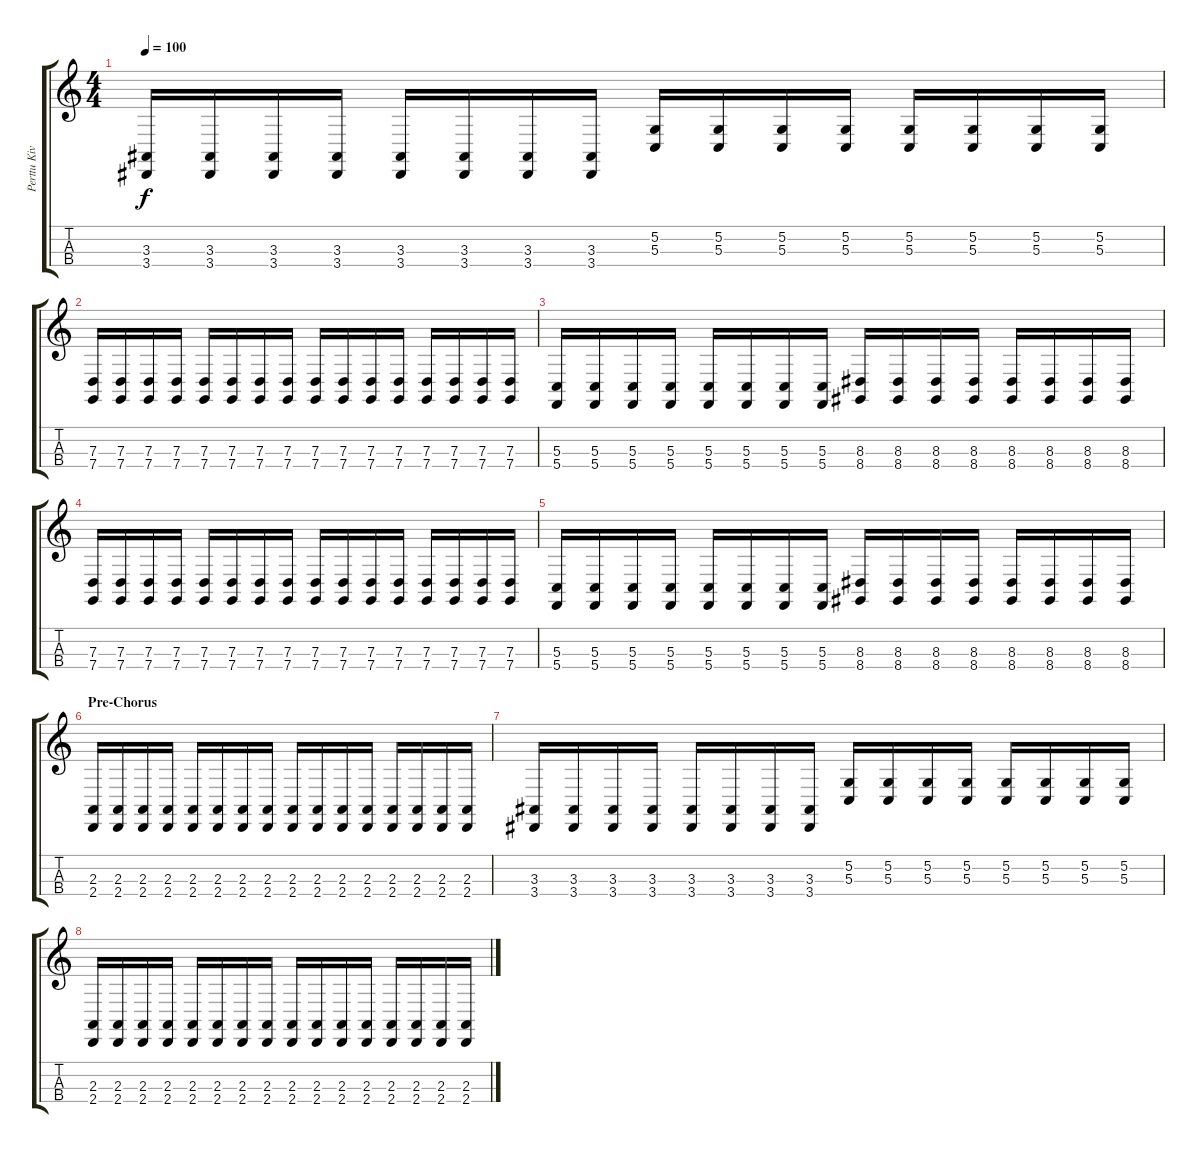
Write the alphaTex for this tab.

\track ("Perttu Kivilaakso" "Perttu Kiv") {instrument cello}
\staff {score tabs}
\tuning (G3 D3 G2 C2) {hide}
\ts (4 4)
\tempo 100
\clef g2
\ks c
(3.3 3.4).16{dy f} (3.3 3.4).16 (3.3 3.4).16 (3.3 3.4).16 (3.3 3.4).16 (3.3 3.4).16 (3.3 3.4).16 (3.3 3.4).16 (5.2 5.3).16 (5.2 5.3).16 (5.2 5.3).16 (5.2 5.3).16 (5.2 5.3).16 (5.2 5.3).16 (5.2 5.3).16 (5.2 5.3).16 |
(7.3 7.4).16 (7.3 7.4).16 (7.3 7.4).16 (7.3 7.4).16 (7.3 7.4).16 (7.3 7.4).16 (7.3 7.4).16 (7.3 7.4).16 (7.3 7.4).16 (7.3 7.4).16 (7.3 7.4).16 (7.3 7.4).16 (7.3 7.4).16 (7.3 7.4).16 (7.3 7.4).16 (7.3 7.4).16 |
(5.3 5.4).16 (5.3 5.4).16 (5.3 5.4).16 (5.3 5.4).16 (5.3 5.4).16 (5.3 5.4).16 (5.3 5.4).16 (5.3 5.4).16 (8.3 8.4).16 (8.3 8.4).16 (8.3 8.4).16 (8.3 8.4).16 (8.3 8.4).16 (8.3 8.4).16 (8.3 8.4).16 (8.3 8.4).16 |
(7.3 7.4).16 (7.3 7.4).16 (7.3 7.4).16 (7.3 7.4).16 (7.3 7.4).16 (7.3 7.4).16 (7.3 7.4).16 (7.3 7.4).16 (7.3 7.4).16 (7.3 7.4).16 (7.3 7.4).16 (7.3 7.4).16 (7.3 7.4).16 (7.3 7.4).16 (7.3 7.4).16 (7.3 7.4).16 |
(5.3 5.4).16 (5.3 5.4).16 (5.3 5.4).16 (5.3 5.4).16 (5.3 5.4).16 (5.3 5.4).16 (5.3 5.4).16 (5.3 5.4).16 (8.3 8.4).16 (8.3 8.4).16 (8.3 8.4).16 (8.3 8.4).16 (8.3 8.4).16 (8.3 8.4).16 (8.3 8.4).16 (8.3 8.4).16 |
\section ("" "Pre-Chorus")
(2.3 2.4).16 (2.3 2.4).16 (2.3 2.4).16 (2.3 2.4).16 (2.3 2.4).16 (2.3 2.4).16 (2.3 2.4).16 (2.3 2.4).16 (2.3 2.4).16 (2.3 2.4).16 (2.3 2.4).16 (2.3 2.4).16 (2.3 2.4).16 (2.3 2.4).16 (2.3 2.4).16 (2.3 2.4).16 |
(3.3 3.4).16 (3.3 3.4).16 (3.3 3.4).16 (3.3 3.4).16 (3.3 3.4).16 (3.3 3.4).16 (3.3 3.4).16 (3.3 3.4).16 (5.2 5.3).16 (5.2 5.3).16 (5.2 5.3).16 (5.2 5.3).16 (5.2 5.3).16 (5.2 5.3).16 (5.2 5.3).16 (5.2 5.3).16 |
(2.3 2.4).16 (2.3 2.4).16 (2.3 2.4).16 (2.3 2.4).16 (2.3 2.4).16 (2.3 2.4).16 (2.3 2.4).16 (2.3 2.4).16 (2.3 2.4).16 (2.3 2.4).16 (2.3 2.4).16 (2.3 2.4).16 (2.3 2.4).16 (2.3 2.4).16 (2.3 2.4).16 (2.3 2.4).16
